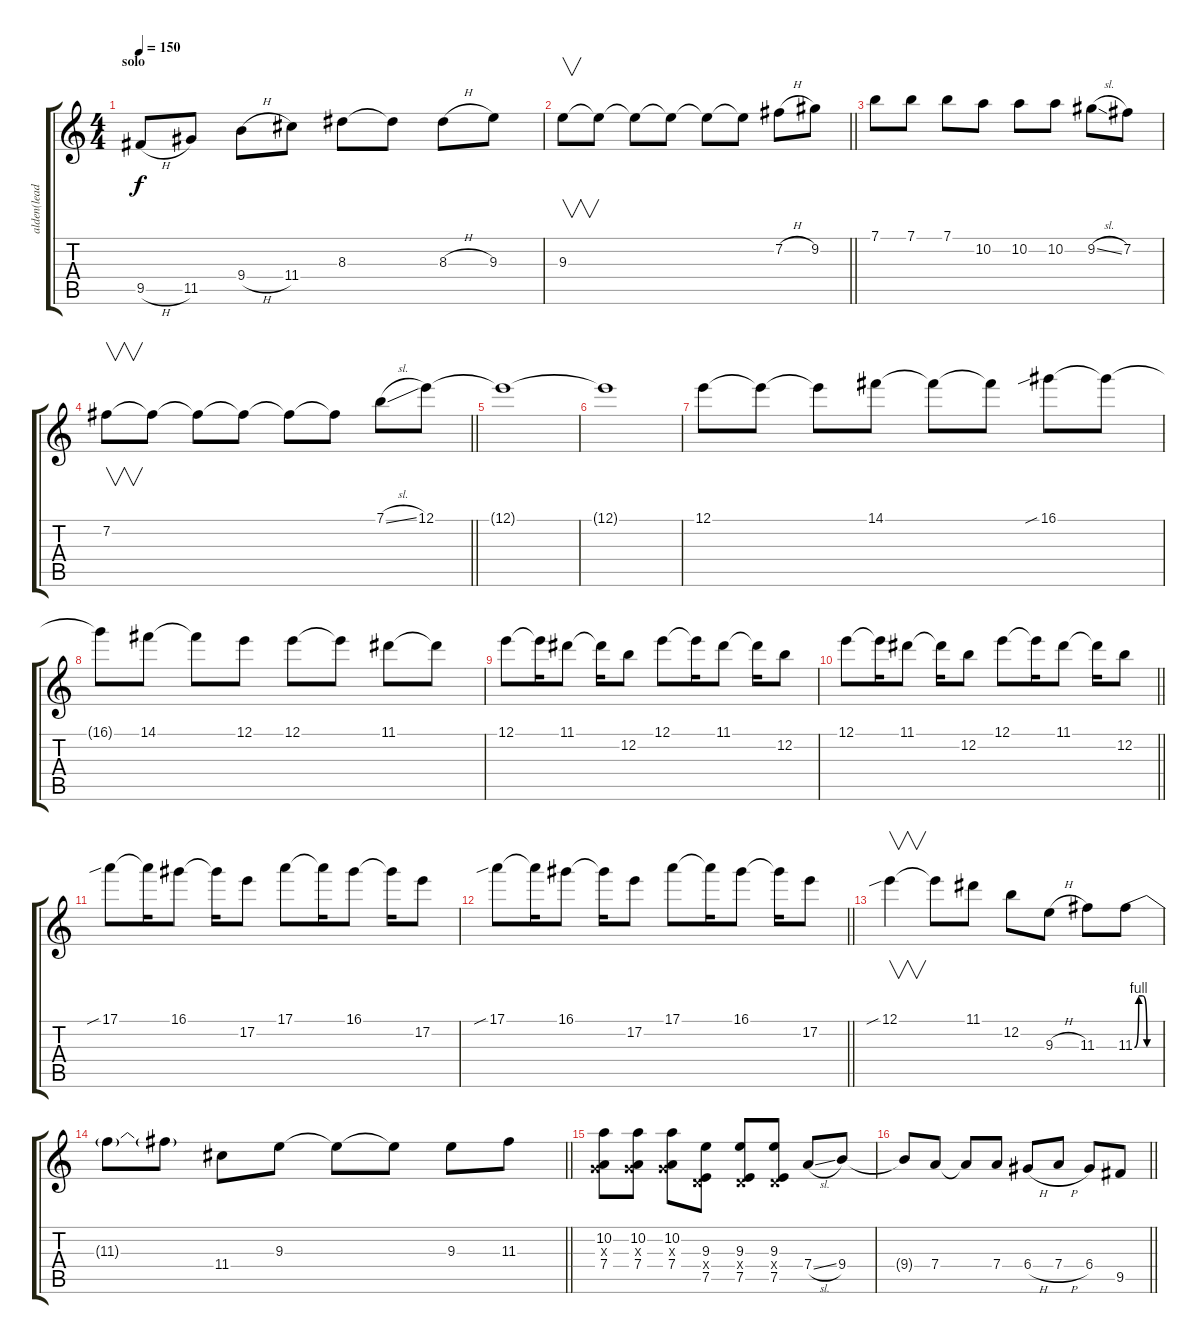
\track ("alden(lead)" "alden(lead") {instrument overdrivenguitar}
\staff {score tabs}
\tuning (E4 B3 G3 D3 A2 E2) {hide}
\ts (4 4)
\section ("" "solo")
\tempo 150
\clef g2
\ks c
9.5{h}.8{dy f} 11.5.8 9.4{h}.8 11.4.8 8.3.8 8.3{t}.8 8.3{h}.8 9.3.8 |
\barLineRight lightlight
9.3.8{v} 9.3{t}.8 9.3{t}.8 9.3{t}.8 9.3{t}.8 9.3{t}.8 7.2{h}.8 9.2.8 |
7.1.8 7.1.8 7.1.8 10.2.8 10.2.8 10.2.8 9.2{sl}.8 7.2.8 |
\barLineRight lightlight
7.2.8{v} 7.2{t}.8 7.2{t}.8 7.2{t}.8 7.2{t}.8 7.2{t}.8 7.1{sl}.8 12.1.8 |
12.1{t}.1 |
12.1{t}.1 |
12.1.8 12.1{t}.8 12.1{t}.8 14.1.8 14.1{t}.8 14.1{t}.8 16.1{sib}.8 16.1{t}.8 |
16.1{t}.8 14.1.8 14.1{t}.8 12.1.8 12.1.8 12.1{t}.8 11.1.8 11.1{t}.8 |
12.1.8 12.1{t}.16 11.1.8 11.1{t}.16 12.2.8 12.1.8 12.1{t}.16 11.1.8 11.1{t}.16 12.2.8 |
\barLineRight lightlight
12.1.8 12.1{t}.16 11.1.8 11.1{t}.16 12.2.8 12.1.8 12.1{t}.16 11.1.8 11.1{t}.16 12.2.8 |
17.1{sib}.8 17.1{t}.16 16.1.8 16.1{t}.16 17.2.8 17.1.8 17.1{t}.16 16.1.8 16.1{t}.16 17.2.8 |
\barLineRight lightlight
17.1{sib}.8 17.1{t}.16 16.1.8 16.1{t}.16 17.2.8 17.1.8 17.1{t}.16 16.1.8 16.1{t}.16 17.2.8 |
12.1{sib}.4{v} 12.1{t}.8 11.1.8 12.2.8 9.3{h}.8 11.3.8 11.3{be (custom 0 0 10 4 20 4 30 0 60 0)}.8 |
\barLineRight lightlight
11.3{t}.8 11.3{t}.8 11.4.8 9.3.8 9.3{t}.8 9.3{t}.8 9.3.8 11.3.8 |
(10.2 0.3{x} 7.4).8 (10.2 0.3{x} 7.4).8 (10.2 0.3{x} 7.4).8 (9.3 0.4{x} 7.5).8 (9.3 0.4{x} 7.5).8 (9.3 0.4{x} 7.5).8 7.4{sl}.8 9.4.8 |
\barLineRight lightlight
9.4{t}.8 7.4.8 7.4{t}.8 7.4.8 6.4{h}.8 7.4{h}.8 6.4.8 9.5.8
